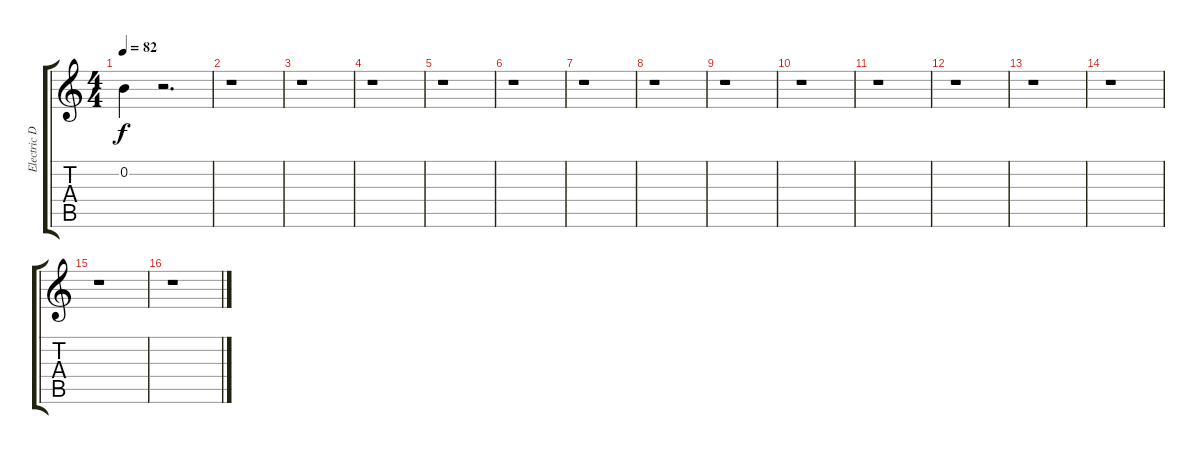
\track ("Electric Distorted" "Electric D") {instrument overdrivenguitar}
\staff {score tabs}
\tuning (E4 B3 G3 D3 A2 E2) {hide}
\ts (4 4)
\tempo 82
\clef g2
\ks c
0.2.4{dy f} r.2{d} |
r.1 |
r.1 |
r.1 |
r.1 |
r.1 |
r.1 |
r.1 |
r.1 |
r.1 |
r.1 |
r.1 |
r.1 |
r.1 |
r.1 |
r.1
